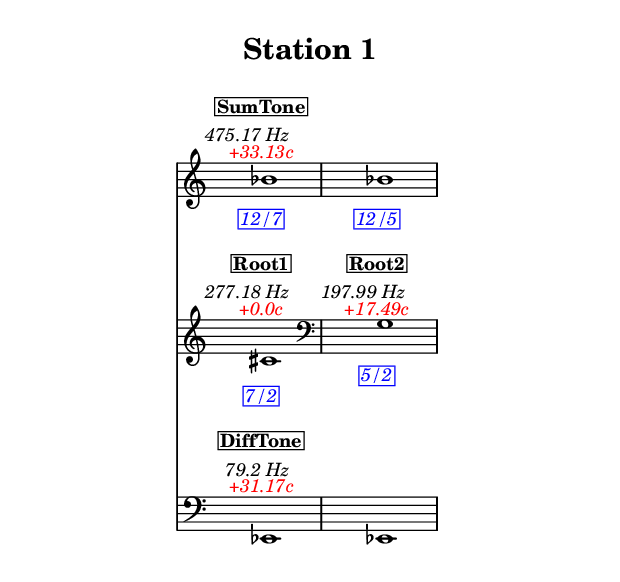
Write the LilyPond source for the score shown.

\version "2.20.0"
\language "english"

#(set-default-paper-size "a6" 'portrait)
#(set-global-staff-size 16)

\header {
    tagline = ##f
    title = \markup {
        \pad-around
            #3
            "Station 1"
        }
}

\layout {
    indent = #25
}

\paper {
    systems-per-page = 1
}

\score {
    \new Score
    <<
        \new Staff
        \with
        {
            \remove Time_signature_engraver
        }
        {
            \clef "treble"
            bf'1
            - \tweak color #red
            ^ \markup {
                \halign
                    #0
                    \italic
                        {
                            +33.13c
                        }
                }
            ^ \markup {
                \halign
                    #1
                    \italic
                        {
                            475.17
                            Hz
                        }
                }
            ^ \markup {
                \pad-around
                    #1
                    \box
                        \vcenter
                            \halign
                                #0
                                \bold
                                    {
                                        SumTone
                                    }
                }
            - \tweak color #blue
            _ \markup {
                \pad-around
                    #1
                    \box
                        \halign
                            #0
                            \italic
                                {
                                    12/7
                                }
                }
            \override Score.NonMusicalPaperColumn.padding = #5
            \clef "treble"
            bf'1
            - \tweak color #blue
            _ \markup {
                \pad-around
                    #1
                    \box
                        \halign
                            #0
                            \italic
                                {
                                    12/5
                                }
                }
        }
        \new Staff
        \with
        {
            \remove Time_signature_engraver
        }
        {
            \clef "treble"
            cs'1
            - \tweak color #red
            ^ \markup {
                \halign
                    #0
                    \italic
                        {
                            +0.0c
                        }
                }
            ^ \markup {
                \halign
                    #1
                    \italic
                        {
                            277.18
                            Hz
                        }
                }
            ^ \markup {
                \pad-around
                    #1
                    \box
                        \vcenter
                            \halign
                                #0
                                \bold
                                    {
                                        Root1
                                    }
                }
            - \tweak color #blue
            _ \markup {
                \pad-around
                    #1
                    \box
                        \halign
                            #0
                            \italic
                                {
                                    7/2
                                }
                }
            \clef "bass"
            g1
            - \tweak color #red
            ^ \markup {
                \halign
                    #0
                    \italic
                        {
                            +17.49c
                        }
                }
            ^ \markup {
                \halign
                    #1
                    \italic
                        {
                            197.99
                            Hz
                        }
                }
            ^ \markup {
                \pad-around
                    #1
                    \box
                        \vcenter
                            \halign
                                #0
                                \bold
                                    {
                                        Root2
                                    }
                }
            - \tweak color #blue
            _ \markup {
                \pad-around
                    #1
                    \box
                        \halign
                            #0
                            \italic
                                {
                                    5/2
                                }
                }
        }
        \new Staff
        \with
        {
            \remove Time_signature_engraver
        }
        {
            \clef "bass"
            ef,1
            - \tweak color #red
            ^ \markup {
                \halign
                    #0
                    \italic
                        {
                            +31.17c
                        }
                }
            ^ \markup {
                \halign
                    #1
                    \italic
                        {
                            79.2
                            Hz
                        }
                }
            ^ \markup {
                \pad-around
                    #1
                    \box
                        \vcenter
                            \halign
                                #0
                                \bold
                                    {
                                        DiffTone
                                    }
                }
            \clef "bass"
            ef,1
        }
    >>
}